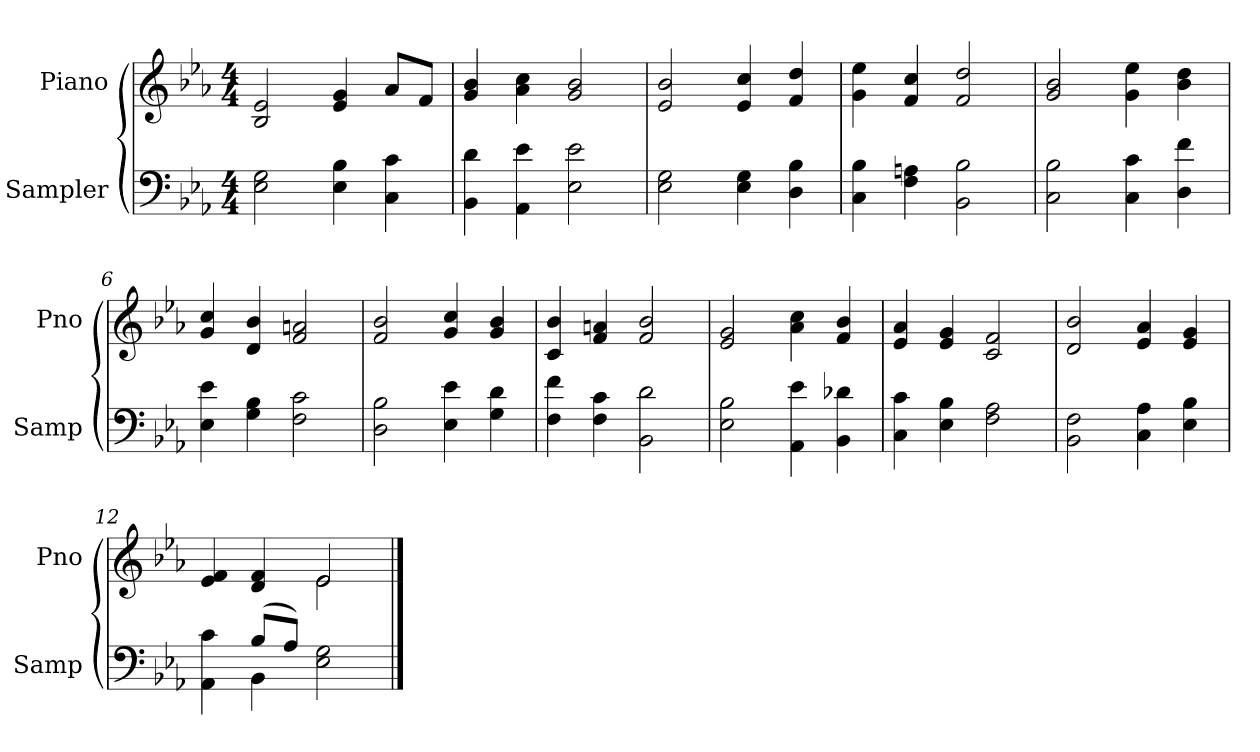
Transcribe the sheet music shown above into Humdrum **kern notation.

**kern	**kern
*part2	*part1
*staff2	*staff1
*I"Sampler	*I"Piano
*I'Samp	*I'Pno
*clefF4	*clefG2
*k[b-e-a-]	*k[b-e-a-]
*E-:	*E-:
*M4/4	*M4/4
=1	=1
2E- 2G	2B-/ 2e-/
4E- 4B-	4e- 4g
4C 4c	8a-/L
.	8f/J
=2	=2
4BB- 4d	4g 4b-
4AA- 4e-	4a- 4cc
2E- 2e-	2g 2b-
=3	=3
2E- 2G	2e- 2b-
4E- 4G	4e- 4cc
4D 4B-	4f 4dd
=4	=4
4C 4B-	4g 4ee-
4F 4An	4f 4cc
2BB- 2B-	2f 2dd
=5	=5
2C 2B-	2g 2b-
4C 4c	4g 4ee-
4D 4f	4b- 4dd
=6	=6
4E- 4e-	4g 4cc
4G 4B-	4d 4b-
2F 2c	2f 2an
=7	=7
2D 2B-	2f 2b-
4E- 4e-	4g 4cc
4G 4d	4g 4b-
=8	=8
4F 4f	4c 4b-
4F 4c	4f 4an
2BB- 2d	2f 2b-
=9	=9
2E- 2B-	2e- 2g
4AA- 4e-	4a- 4cc
4BB- 4d-X	4f 4b-
=10	=10
4C 4c	4e- 4a-
4E- 4B-	4e- 4g
2F 2A-	2c 2f
=11	=11
2BB- 2F	2d 2b-
4C 4A-	4e- 4a-
4E- 4B-	4e- 4g
=12	=12
*^	*^
4AA- 4c	4ryy	4e- 4f	2ryy
(8B-/L	4BB-	4d 4f	.
8A-/J)	.	.	.
2E-\ 2G\	2ryy	2e-/	2e-
*v	*v	*	*
*	*v	*v
==	==
*-	*-
